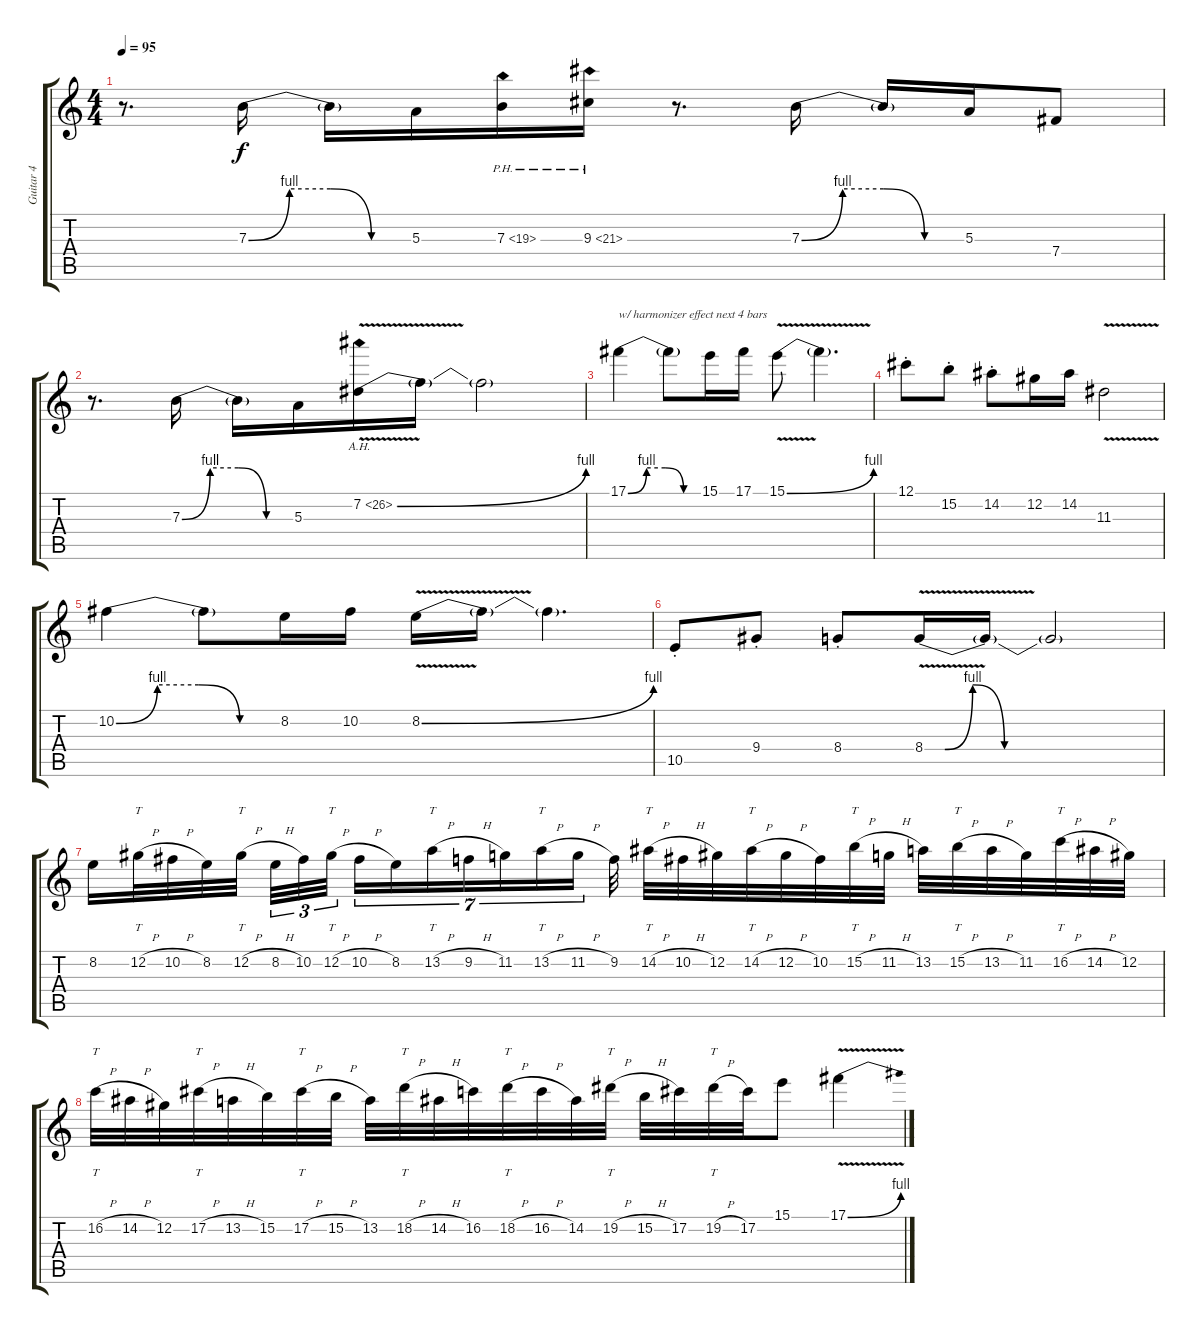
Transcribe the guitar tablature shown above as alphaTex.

\track ("Guitar 4" "Guitar 4") {instrument distortionguitar}
\staff {score tabs}
\tuning (Db4 Ab3 E3 B2 Gb2 B1) {hide}
\ts (4 4)
\tempo 95
\clef g2
\ks c
r.8{d dy f} 7.3{be (custom 0 0 15 4 30 4 45 0 60 0)}.16 7.3{t}.16 5.3.16 7.3{ph 12}.16 9.3{ph 12}.16 r.8{d} 7.3{be (custom 0 0 15 4 30 4 45 0 60 0)}.16 7.3{t}.16 5.3.16 7.4.8 |
r.8{d} 7.3{be (custom 0 0 15 4 30 4 45 0 60 0)}.16 7.3{t}.16 5.3.16 7.2{be (bend 0 0 60 4) ah 19 v}.16 7.2{t}.16 7.2{t}.2 |
17.1{be (custom 0 0 15 4 30 4 45 0 60 0)}.4{txt "w/ harmonizer effect next 4 bars"} 17.1{t}.8 15.1.16 17.1.16 15.1{be (bend 0 0 60 4) v}.8 15.1{t}.4{d} |
12.1{st}.8 15.2{st}.8 14.2{st}.8 12.2.16 14.2.16 11.3{v}.2 |
10.2{be (custom 0 0 15 4 30 4 45 0 60 0)}.4 10.2{t}.8 8.2.16 10.2.16 8.2{be (bend 0 0 60 4) v}.16 8.2{t}.16 8.2{t}.4{d} |
10.5{st}.8 9.4{st}.8 8.4{st}.8 8.4{be (custom 0 0 5 0 12 4 20 0 60 0) v}.16 8.4{t}.16 8.4{t}.2 |
8.2.16 12.2{h}.32{tt} 10.2{h}.32 8.2.32 12.2{h}.32{tt beam splitsecondary} 8.2{h}.32{tu (3 2)} 10.2.32{tu (3 2)} 12.2{h}.32{tt tu (3 2)} 10.2{h}.16{tu (7 4)} 8.2.16{tu (7 4)} 13.2{h}.16{tt tu (7 4)} 9.2{h}.16{tu (7 4)} 11.2.16{tu (7 4)} 13.2{h}.16{tt tu (7 4)} 11.2{h}.16{tu (7 4)} 9.2.32 14.2{h}.32{tt} 10.2{h}.32 12.2.32 14.2{h}.32{tt} 12.2{h}.32 10.2.32 15.2{h}.32{tt} 11.2{h}.32 13.2.32 15.2{h}.32{tt} 13.2{h}.32 11.2.32 16.2{h}.32{tt} 14.2{h}.32 12.2.32 |
16.2{h}.32{tt} 14.2{h}.32 12.2.32 17.2{h}.32{tt} 13.2{h}.32 15.2.32 17.2{h}.32{tt} 15.2{h}.32 13.2.32 18.2{h}.32{tt} 14.2{h}.32 16.2.32 18.2{h}.32{tt} 16.2{h}.32 14.2.32 19.2{h}.32{tt} 15.2{h}.32 17.2.32 19.2{h}.32{tt} 17.2.32 15.1.8 17.1{be (bend 0 0 60 4) v}.4
